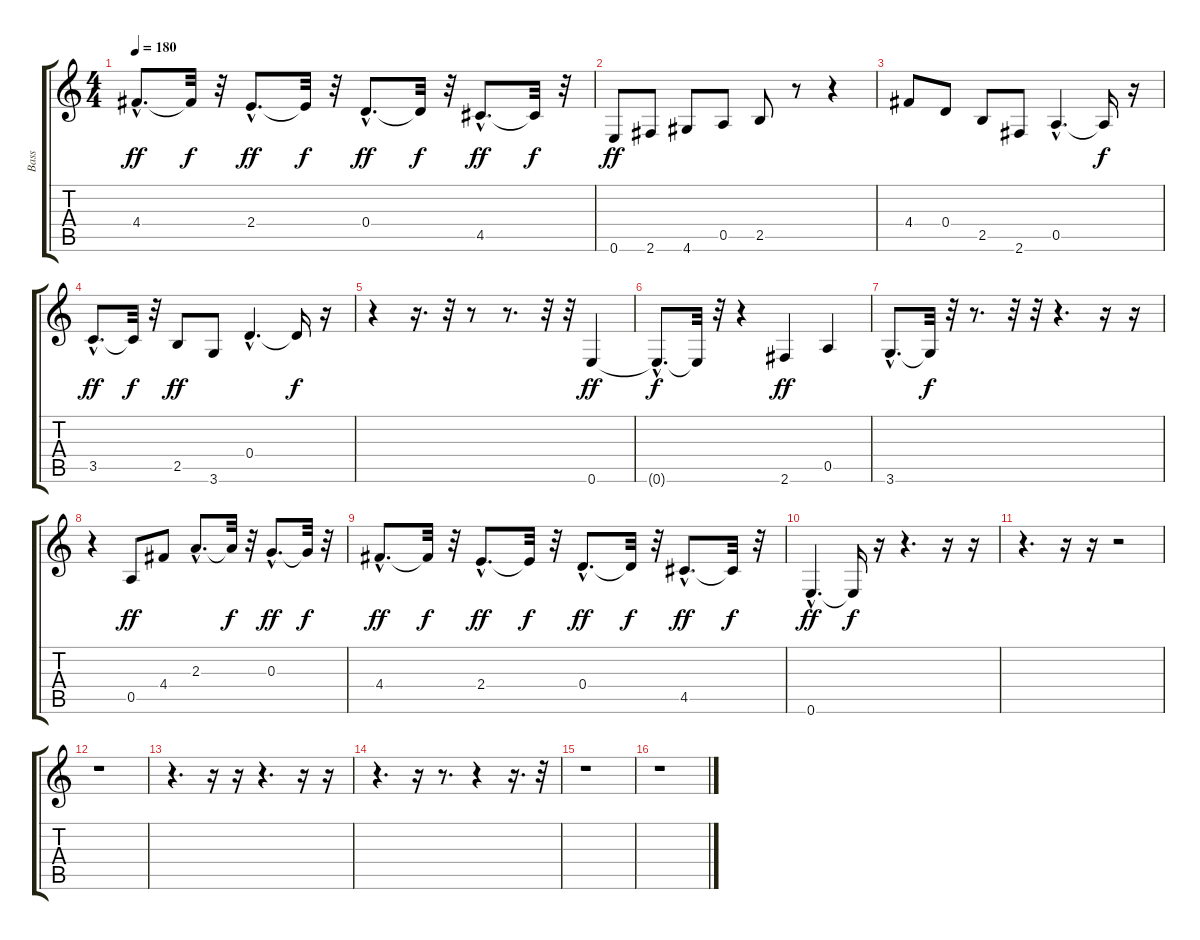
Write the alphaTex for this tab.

\track ("Bass" "Bass") {instrument electricbassfinger}
\staff {score tabs}
\tuning (E4 B3 G3 D3 A2 E2) {hide}
\ts (4 4)
\tempo 180
\clef g2
\ks c
4.4{hac}.8{d dy ff} 4.4{t}.32{dy f} r.32 2.4{hac}.8{d dy ff} 2.4{t}.32{dy f} r.32 0.4{hac}.8{d dy ff} 0.4{t}.32{dy f} r.32 4.5{hac}.8{d dy ff} 4.5{t}.32{dy f} r.32 |
0.6.8{dy ff} 2.6.8 4.6.8 0.5.8 2.5.8 r.8 r.4 |
4.4.8 0.4.8 2.5.8 2.6.8 0.5{hac}.4{d} 0.5{t}.16{dy f} r.16 |
3.5{hac}.8{d dy ff} 3.5{t}.32{dy f} r.32 2.5.8{dy ff} 3.6.8 0.4{hac}.4{d} 0.4{t}.16{dy f} r.16 |
r.4 r.16{d} r.32 r.8 r.8{d} r.32 r.32 0.6.4{dy ff} |
0.6{hac t}.8{d dy f} 0.6{t}.32 r.32 r.4 2.6.4{dy ff} 0.5.4 |
3.6{hac}.8{d} 3.6{t}.32{dy f} r.32 r.8{d} r.32 r.32 r.4{d} r.16 r.16 |
r.4 0.5.8{dy ff} 4.4.8 2.3{hac}.8{d} 2.3{t}.32{dy f} r.32 0.3{hac}.8{d dy ff} 0.3{t}.32{dy f} r.32 |
4.4{hac}.8{d dy ff} 4.4{t}.32{dy f} r.32 2.4{hac}.8{d dy ff} 2.4{t}.32{dy f} r.32 0.4{hac}.8{d dy ff} 0.4{t}.32{dy f} r.32 4.5{hac}.8{d dy ff} 4.5{t}.32{dy f} r.32 |
0.6{hac}.4{d dy ff} 0.6{t}.16{dy f} r.16 r.4{d} r.16 r.16 |
r.4{d} r.16 r.16 r.2 |
r.1 |
r.4{d} r.16 r.16 r.4{d} r.16 r.16 |
r.4{d} r.16 r.8{d} r.4 r.16{d} r.32 |
r.1 |
r.1
